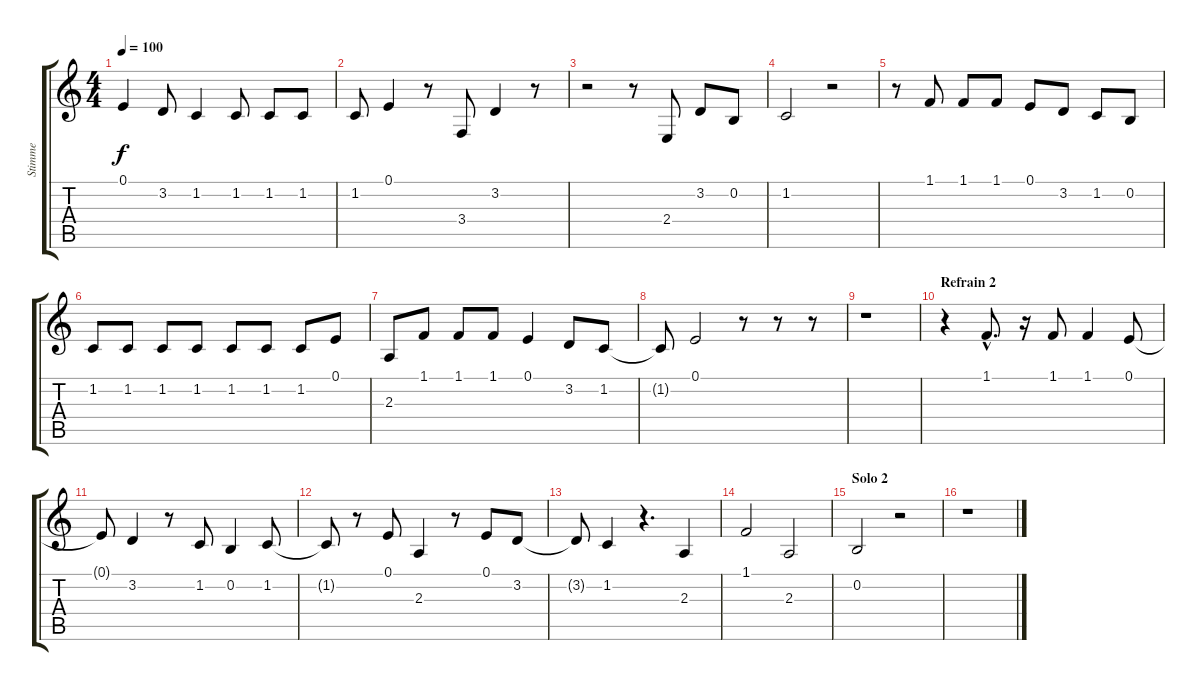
\track ("Stimme" "Stimme") {instrument percussiveorgan}
\staff {score tabs}
\tuning (E4 B3 G3 D3 A2 E2) {hide}
\ts (4 4)
\tempo 100
\clef g2
\ks c
0.1.4{dy f} 3.2.8 1.2.4 1.2.8 1.2.8 1.2.8 |
1.2.8 0.1.4 r.8 3.4.8 3.2.4 r.8 |
r.2 r.8 2.4.8 3.2.8 0.2.8 |
1.2.2 r.2 |
r.8 1.1.8 1.1.8 1.1.8 0.1.8 3.2.8 1.2.8 0.2.8 |
1.2.8 1.2.8 1.2.8 1.2.8 1.2.8 1.2.8 1.2.8 0.1.8 |
2.3.8 1.1.8 1.1.8 1.1.8 0.1.4 3.2.8 1.2.8 |
1.2{t}.8 0.1.2 r.8 r.8 r.8 |
r.1 |
\section ("" "Refrain 2")
r.4 1.1{hac}.8{d} r.16 1.1.8 1.1.4 0.1.8 |
0.1{t}.8 3.2.4 r.8 1.2.8 0.2.4 1.2.8 |
1.2{t}.8 r.8 0.1.8 2.3.4 r.8 0.1.8 3.2.8 |
3.2{t}.8 1.2.4 r.4{d} 2.3.4 |
1.1.2 2.3.2 |
\section ("" "Solo 2")
0.2.2 r.2 |
r.1
